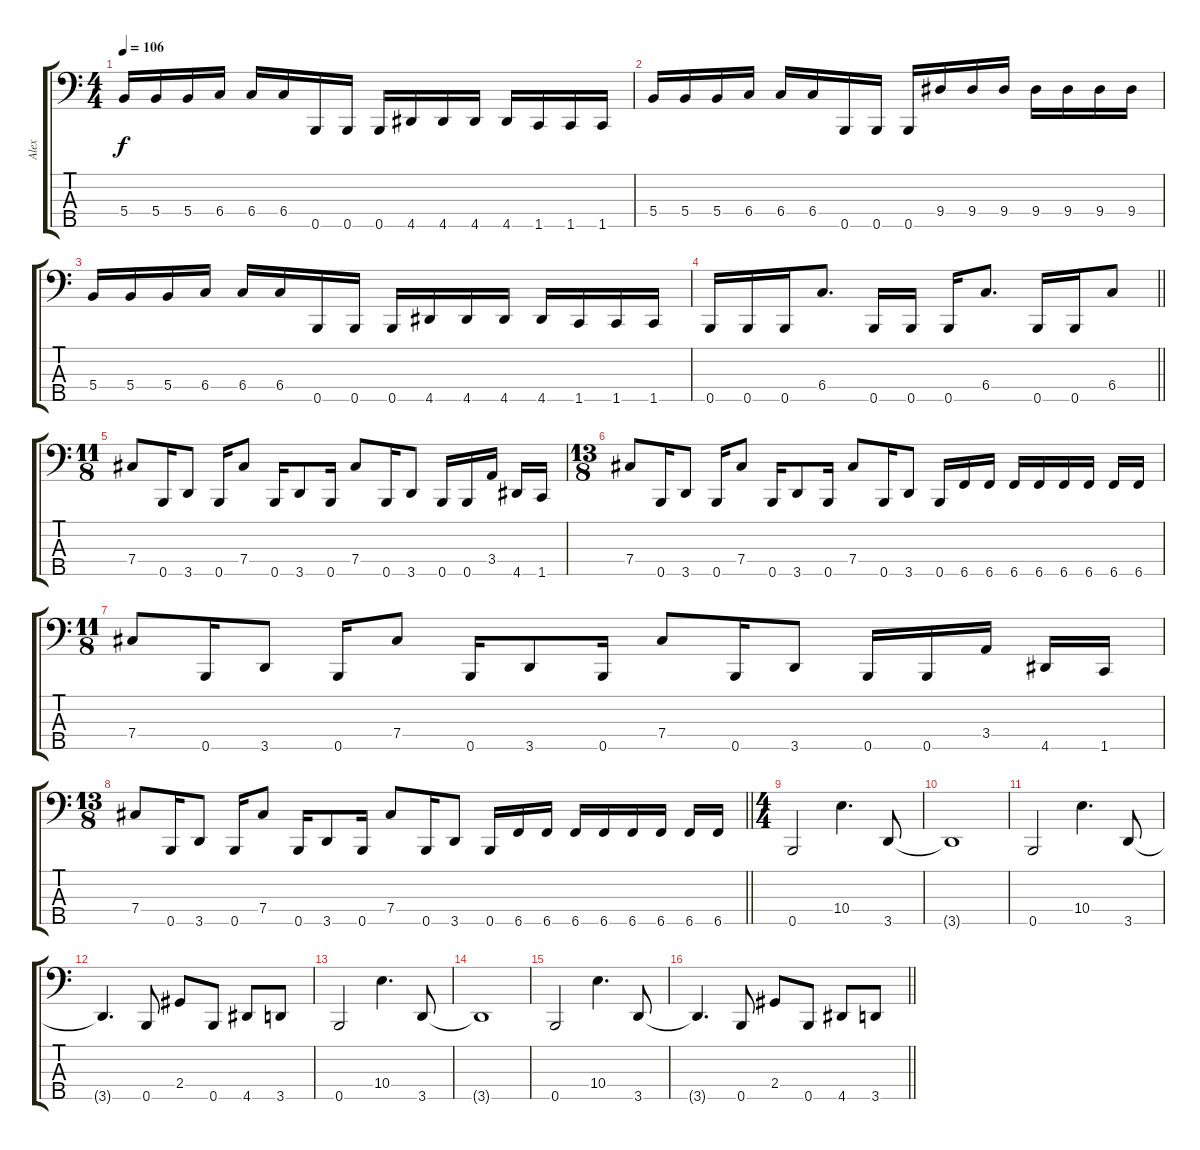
\track ("Alex" "Alex") {instrument electricbassfinger}
\staff {score tabs}
\tuning (Ab2 E2 B1 Gb1 B0) {hide}
\ts (4 4)
\tempo 106
\clef f4
\ks c
5.4.16{dy f} 5.4.16 5.4.16 6.4.16 6.4.16 6.4.16 0.5.16 0.5.16 0.5.16 4.5.16 4.5.16 4.5.16 4.5.16 1.5.16 1.5.16 1.5.16 |
5.4.16 5.4.16 5.4.16 6.4.16 6.4.16 6.4.16 0.5.16 0.5.16 0.5.16 9.4.16 9.4.16 9.4.16 9.4.16 9.4.16 9.4.16 9.4.16 |
5.4.16 5.4.16 5.4.16 6.4.16 6.4.16 6.4.16 0.5.16 0.5.16 0.5.16 4.5.16 4.5.16 4.5.16 4.5.16 1.5.16 1.5.16 1.5.16 |
\barLineRight lightlight
0.5.16 0.5.16 0.5.16 6.4.8{d} 0.5.16 0.5.16 0.5.16 6.4.8{d} 0.5.16 0.5.16 6.4.8 |
\ts (11 8)
7.4.8 0.5.16 3.5.8 0.5.16 7.4.8 0.5.16 3.5.8 0.5.16 7.4.8 0.5.16 3.5.8 0.5.16 0.5.16 3.4.16 4.5.16 1.5.16 |
\ts (13 8)
7.4.8 0.5.16 3.5.8 0.5.16 7.4.8 0.5.16 3.5.8 0.5.16 7.4.8 0.5.16 3.5.8 0.5.16 6.5.16 6.5.16 6.5.16 6.5.16 6.5.16 6.5.16 6.5.16 6.5.16 |
\ts (11 8)
7.4.8 0.5.16 3.5.8 0.5.16 7.4.8 0.5.16 3.5.8 0.5.16 7.4.8 0.5.16 3.5.8 0.5.16 0.5.16 3.4.16 4.5.16 1.5.16 |
\ts (13 8)
\barLineRight lightlight
7.4.8 0.5.16 3.5.8 0.5.16 7.4.8 0.5.16 3.5.8 0.5.16 7.4.8 0.5.16 3.5.8 0.5.16 6.5.16 6.5.16 6.5.16 6.5.16 6.5.16 6.5.16 6.5.16 6.5.16 |
\ts (4 4)
0.5.2 10.4.4{d} 3.5.8 |
3.5{t}.1 |
0.5.2 10.4.4{d} 3.5.8 |
3.5{t}.4{d} 0.5.8 2.4.8 0.5.8 4.5.8 3.5.8 |
0.5.2 10.4.4{d} 3.5.8 |
3.5{t}.1 |
0.5.2 10.4.4{d} 3.5.8 |
\barLineRight lightlight
3.5{t}.4{d} 0.5.8 2.4.8 0.5.8 4.5.8 3.5.8
